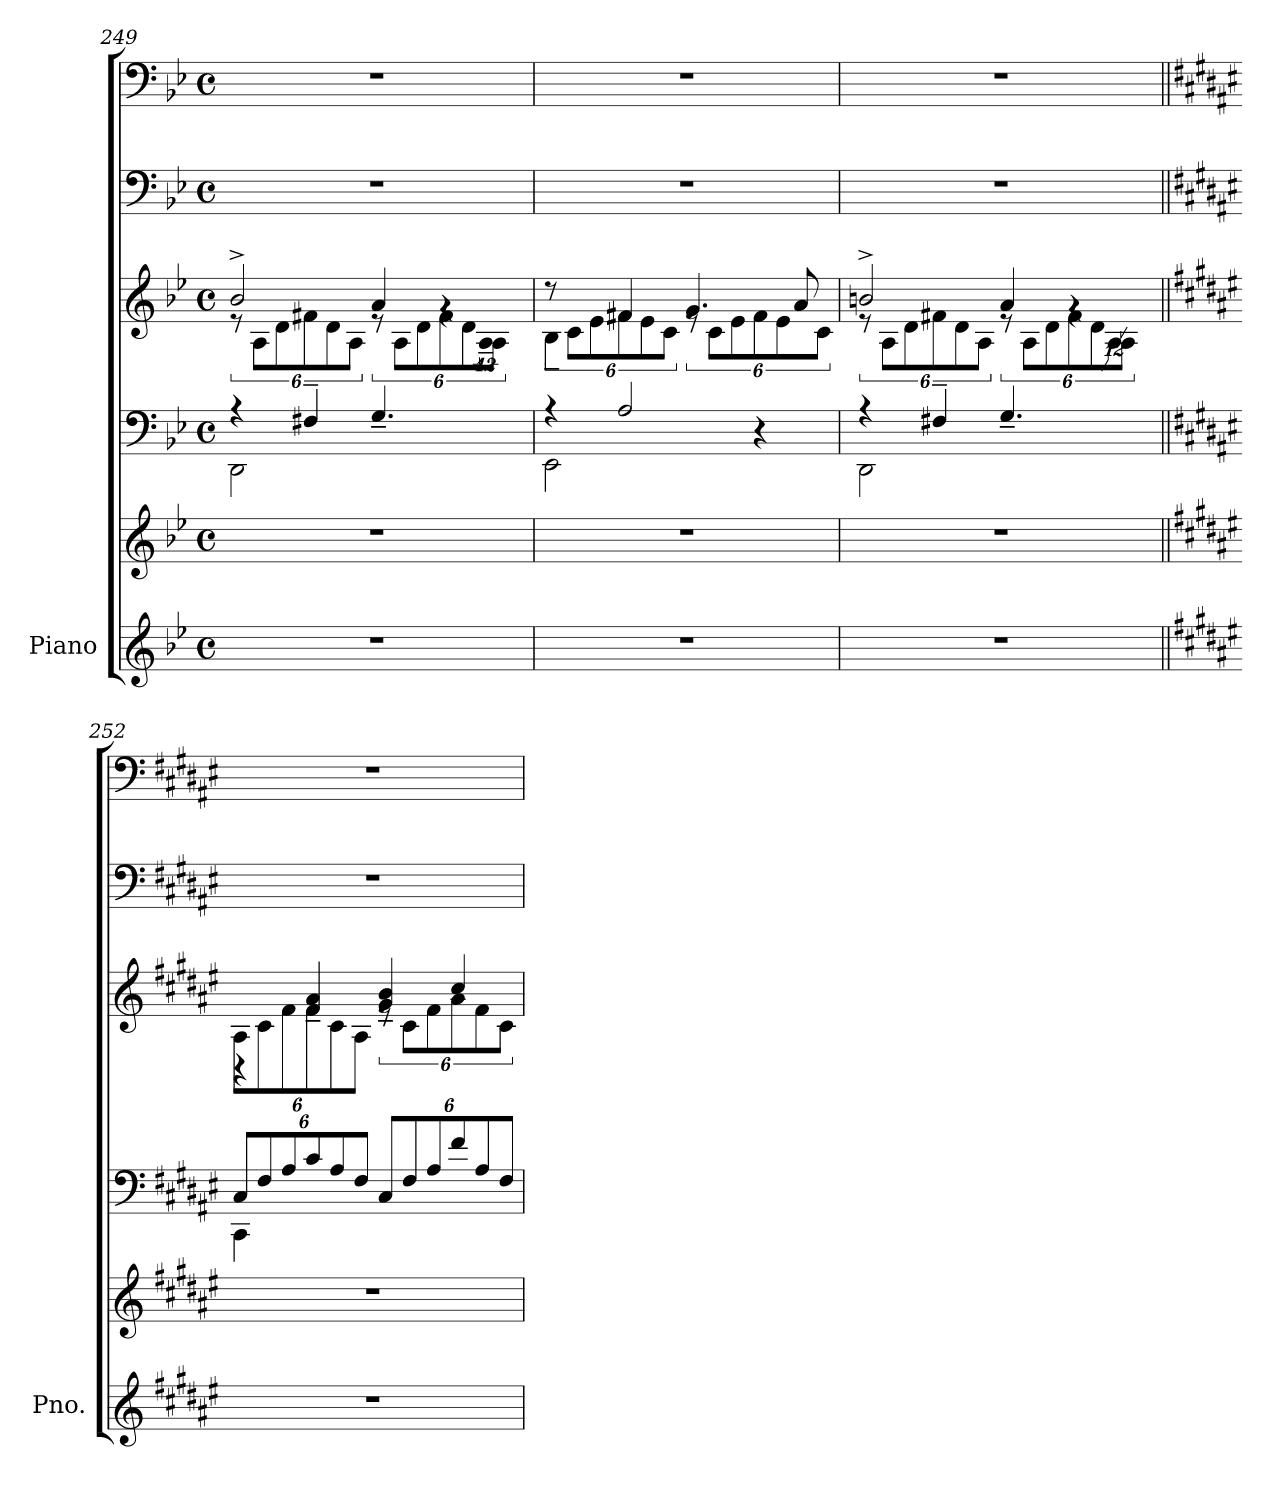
**kern	**kern	**kern	**kern	**kern	**kern	**dynam
*part1	*part1	*part1	*part1	*part1	*part1	*part1
*staff6	*staff5	*staff4	*staff3	*staff2	*staff1	*staff1/2/3/4/5/6
*I"Piano	*	*	*	*	*	*
*I'Pno.	*	*	*	*	*	*
*clefG2	*clefG2	*clefF4	*clefG2	*clefF4	*clefF4	*
*k[b-e-]	*k[b-e-]	*k[b-e-]	*k[b-e-]	*k[b-e-]	*k[b-e-]	*
*M4/4	*M4/4	*M4/4	*M4/4	*M4/4	*M4/4	*
*met(c)	*met(c)	*met(c)	*met(c)	*met(c)	*met(c)	*
=249	=249	=249	=249	=249	=249	=249
*	*	*^	*^	*	*	*
*	*	*	*	*	*^	*	*	*
1r	1r	4r	2DD\	12re	12%11ryy	2b-^/	1r	1r	.
.	.	.	.	12A\L	.	.	.	.	.
.	.	.	.	12d\	.	.	.	.	.
.	.	4F#X~/	.	12f#X\	.	.	.	.	.
.	.	.	.	12d\	.	.	.	.	.
.	.	.	.	12A\J	.	.	.	.	.
.	.	4.G~/	12ryy	12re	.	4a/	.	.	.
.	.	.	12ryy	12A\L	.	.	.	.	.
.	.	.	12ryy	12d\	.	.	.	.	.
.	.	.	12ryy	12f#\	.	4rg	.	.	.
.	.	.	12ryy	12d\	.	.	.	.	.
.	.	8ryy	.	.	.	.	.	.	.
.	.	.	12ryy	12A\J	12A~\	.	.	.	.
*	*	*	*	*	*v	*v	*	*	*
=250	=250	=250	=250	=250	=250	=250	=250	=250
1r	1r	4r	2EE-\	12rdd	4B-~\	1r	1r	.
.	.	.	.	12c\L	.	.	.	.
.	.	.	.	12e-\	.	.	.	.
.	.	2A/	.	12f#\	4f#X/	.	.	.
.	.	.	.	12e-\	.	.	.	.
.	.	.	.	12c\J	.	.	.	.
.	.	.	2ryy	12re	4.g/	.	.	.
.	.	.	.	12c\L	.	.	.	.
.	.	.	.	12e-\	.	.	.	.
.	.	4r	.	12f#\	.	.	.	.
.	.	.	.	12e-\	.	.	.	.
.	.	.	.	.	8a/	.	.	.
.	.	.	.	12c\J	.	.	.	.
!!LO:LB:g=z
=251	=251	=251	=251	=251	=251	=251	=251	=251
*	*	*	*	*	*^	*	*	*
1r	1r	4r	2DD\	12re	12%11ryy	2bn^/	1r	1r	.
.	.	.	.	12A\L	.	.	.	.	.
.	.	.	.	12d\	.	.	.	.	.
.	.	4F#X~/	.	12f#X\	.	.	.	.	.
.	.	.	.	12d\	.	.	.	.	.
.	.	.	.	12A\J	.	.	.	.	.
.	.	4.G~/	12ryy	12re	.	4a/	.	.	.
.	.	.	12ryy	12A\L	.	.	.	.	.
.	.	.	12ryy	12d\	.	.	.	.	.
.	.	.	12ryy	12f#\	.	4rg	.	.	.
.	.	.	12ryy	12d\	.	.	.	.	.
.	.	8ryy	.	.	.	.	.	.	.
.	.	.	12ryy	12A\J	12A\	.	.	.	.
*	*	*	*	*v	*v	*v	*	*	*
=252||	=252||	=252||	=252||	=252||	=252||	=252||	=252||
*k[f#c#g#d#a#e#]	*k[f#c#g#d#a#e#]	*k[f#c#g#d#a#e#]	*	*k[f#c#g#d#a#e#]	*k[f#c#g#d#a#e#]	*k[f#c#g#d#a#e#]	*
*	*	*Xbrackettup	*	*Xbrackettup	*	*	*
*	*	*	*	*^	*	*	*
!	!	!	!	!	!	!	!	!LO:DY:a=3
1r	1r	12C#/L	4CC#\	12A#\L	4r	1r	1r	other-dynamics
.	.	12F#/	.	12c#\	.	.	.	.
.	.	12A#/	.	12f#\	.	.	.	.
.	.	12c#/	4ryy	12f#\	4f#/~ 4a#/~	.	.	.
.	.	12A#/	.	12c#\	.	.	.	.
.	.	12F#/J	.	12A#\J	.	.	.	.
*	*	*	*	*brackettup	*	*	*	*
.	.	12C#/L	2ryy	12re	4g#/~ 4b/~	.	.	.
.	.	12F#/	.	12c#\L	.	.	.	.
.	.	12A#/	.	12f#\	.	.	.	.
.	.	12f#/	.	12a#\	4cc#~/	.	.	.
.	.	12A#/	.	12f#\	.	.	.	.
.	.	12F#/J	.	12c#\J	.	.	.	.
*	*	*v	*v	*	*	*	*	*
*	*	*	*v	*v	*	*	*
=	=	=	=	=	=	=
*-	*-	*-	*-	*-	*-	*-
